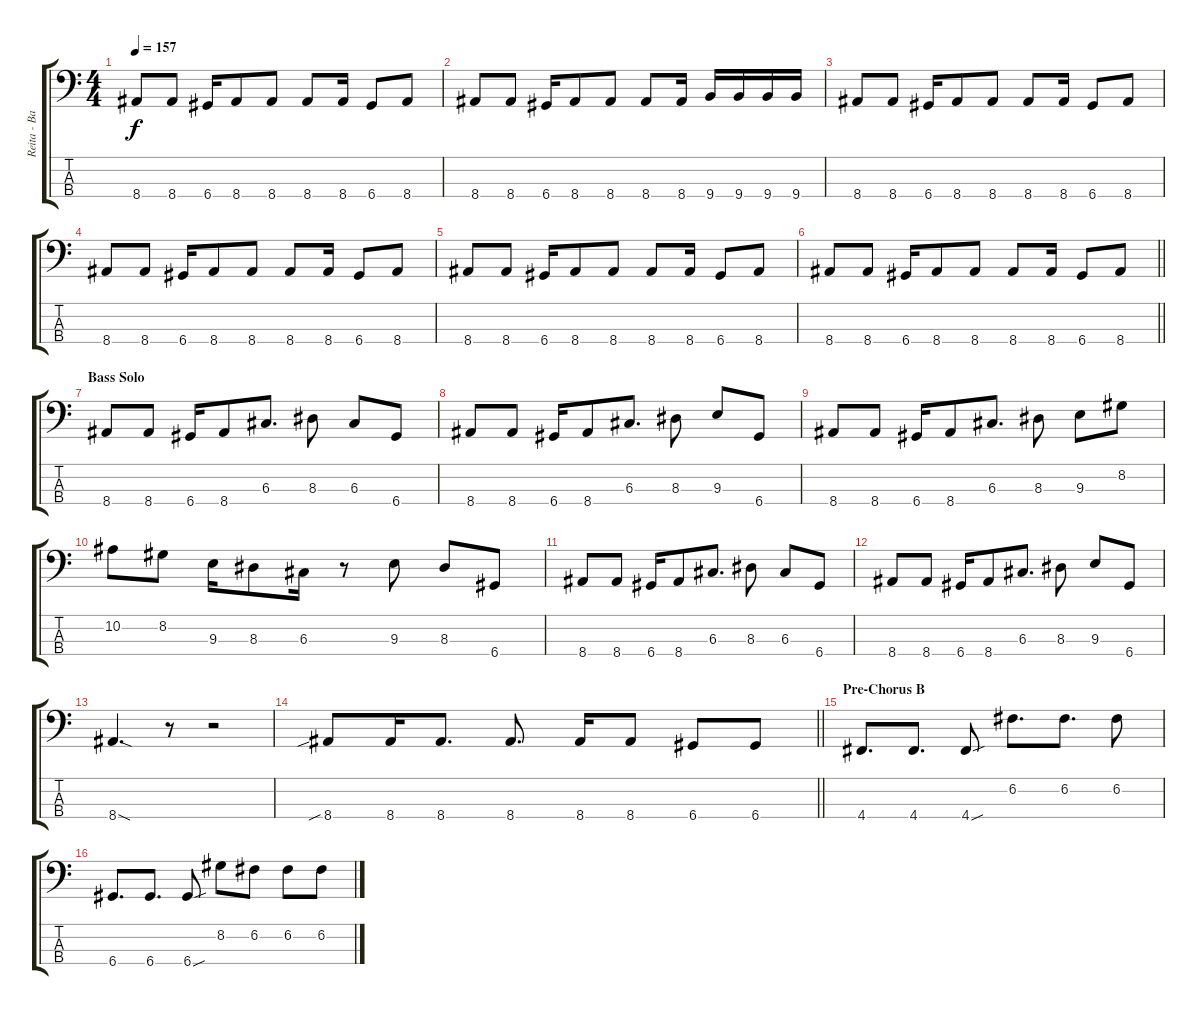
\track ("Reita - Bass" "Reita - Ba") {instrument electricbasspick}
\staff {score tabs}
\tuning (F2 C2 G1 D1) {hide}
\ts (4 4)
\tempo 157
\clef f4
\ks c
8.4.8{dy f} 8.4.8 6.4.16 8.4.8 8.4.8 8.4.8 8.4.16 6.4.8 8.4.8 |
8.4.8 8.4.8 6.4.16 8.4.8 8.4.8 8.4.8 8.4.16 9.4.16 9.4.16 9.4.16 9.4.16 |
8.4.8 8.4.8 6.4.16 8.4.8 8.4.8 8.4.8 8.4.16 6.4.8 8.4.8 |
8.4.8 8.4.8 6.4.16 8.4.8 8.4.8 8.4.8 8.4.16 6.4.8 8.4.8 |
8.4.8 8.4.8 6.4.16 8.4.8 8.4.8 8.4.8 8.4.16 6.4.8 8.4.8 |
\barLineRight lightlight
8.4.8 8.4.8 6.4.16 8.4.8 8.4.8 8.4.8 8.4.16 6.4.8 8.4.8 |
\section ("" "Bass Solo")
8.4.8 8.4.8 6.4.16 8.4.8 6.3.8{d} 8.3.8 6.3.8 6.4.8 |
8.4.8 8.4.8 6.4.16 8.4.8 6.3.8{d} 8.3.8 9.3.8 6.4.8 |
8.4.8 8.4.8 6.4.16 8.4.8 6.3.8{d} 8.3.8 9.3.8 8.2.8 |
10.2.8 8.2.8 9.3.16 8.3.8 6.3.16 r.8 9.3.8 8.3.8 6.4.8 |
8.4.8 8.4.8 6.4.16 8.4.8 6.3.8{d} 8.3.8 6.3.8 6.4.8 |
8.4.8 8.4.8 6.4.16 8.4.8 6.3.8{d} 8.3.8 9.3.8 6.4.8 |
8.4{sod}.4{d} r.8 r.2 |
\barLineRight lightlight
8.4{sib}.8 8.4.16 8.4.8{d} 8.4.8{d} 8.4.16 8.4.8 6.4.8 6.4.8 |
\section ("" "Pre-Chorus B")
4.4.8{d} 4.4.8{d} 4.4{sou}.8 6.2.8{d} 6.2.8{d} 6.2.8 |
6.4.8{d} 6.4.8{d} 6.4{sou}.8 8.2.8 6.2.8 6.2.8 6.2.8
